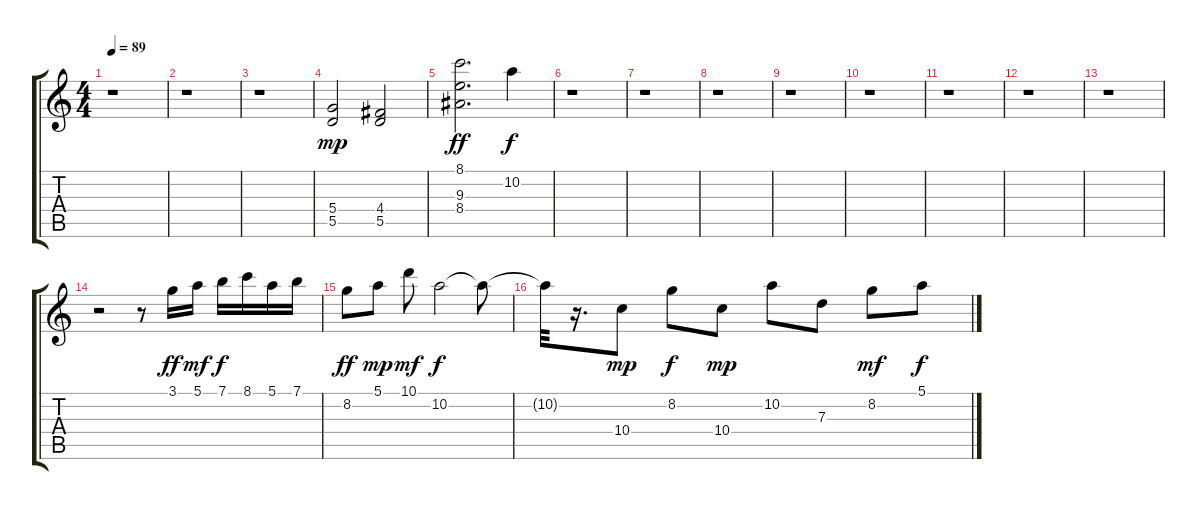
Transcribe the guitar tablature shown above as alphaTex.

\track "" {instrument acousticguitarnylon}
\staff {score tabs}
\tuning (E4 B3 G3 D3 A2 E2) {hide}
\ts (4 4)
\tempo 89
\clef g2
\ks c
r.1{dy f} |
r.1 |
r.1 |
(5.4 5.5).2{dy mp} (4.4 5.5).2 |
(8.1 9.3 8.4).2{d dy ff} 10.2.4{dy f} |
r.1 |
r.1 |
r.1 |
r.1 |
r.1 |
r.1 |
r.1 |
r.1 |
r.2 r.8 3.1.16{dy ff} 5.1.16{dy mf} 7.1.16{dy f} 8.1.16 5.1.16 7.1.16 |
8.2.8{dy ff} 5.1.8{dy mp} 10.1.8{dy mf} 10.2.2{dy f} 10.2{t}.8 |
10.2{t}.32 r.16{d} 10.4.8{dy mp} 8.2.8{dy f} 10.4.8{dy mp} 10.2.8 7.3.8 8.2.8{dy mf} 5.1.8{dy f}
